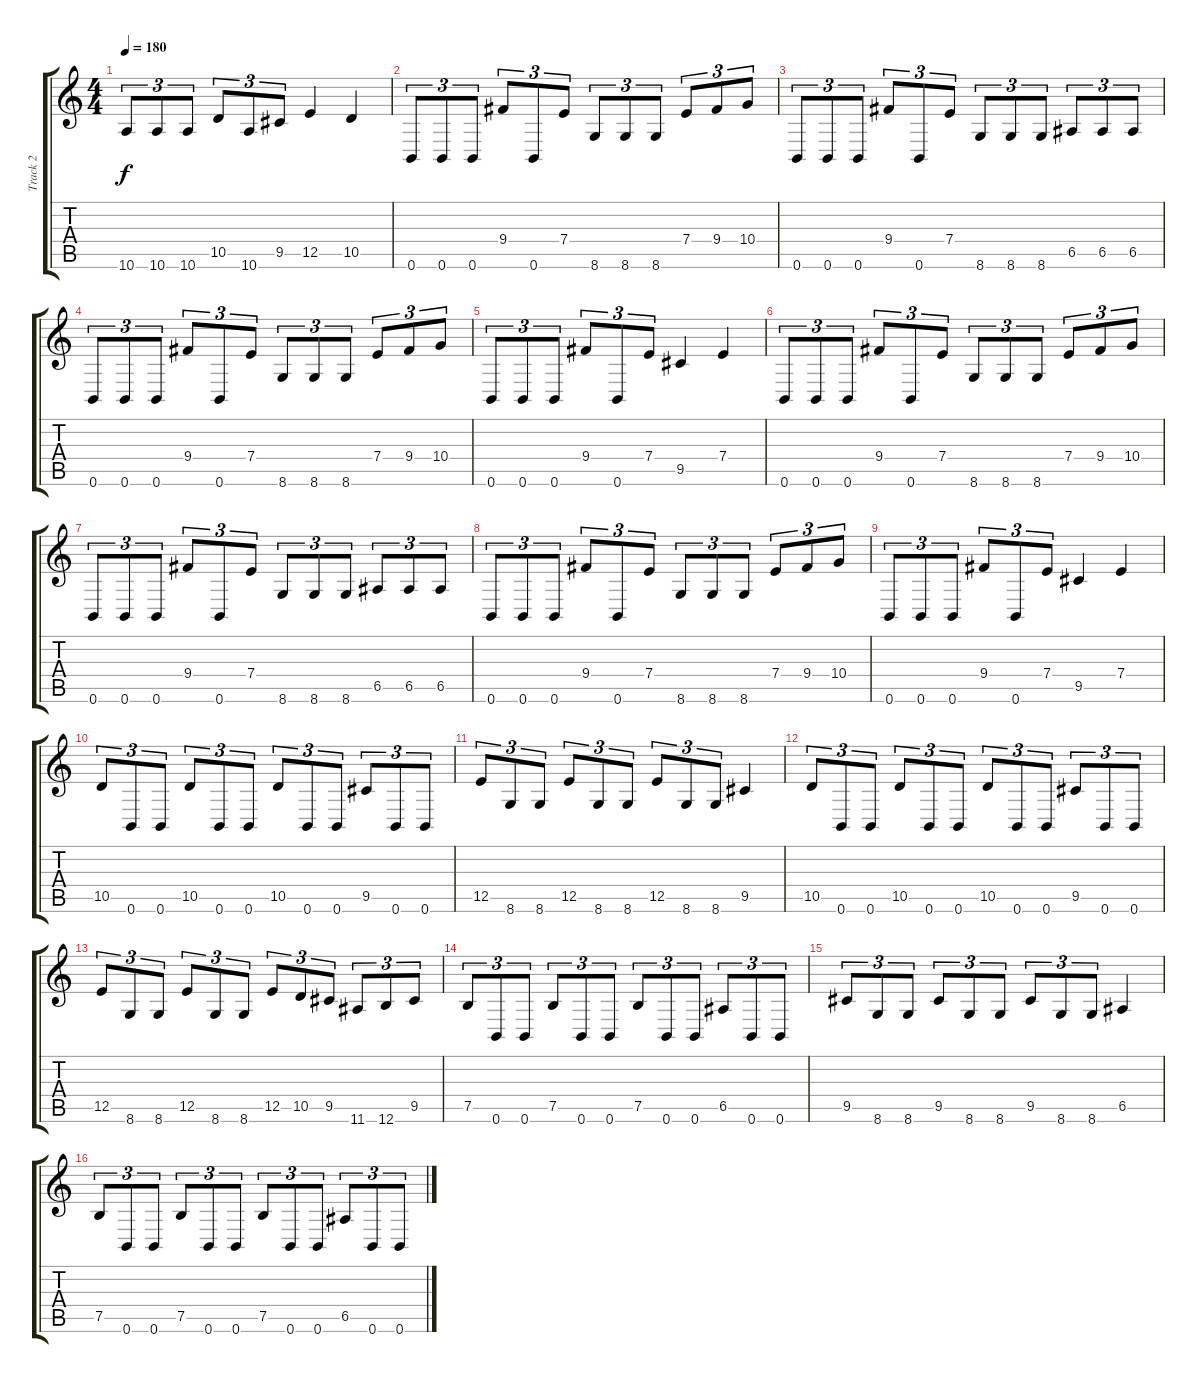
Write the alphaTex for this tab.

\track ("Track 2" "Track 2") {instrument overdrivenguitar}
\staff {score tabs}
\tuning (B3 Gb3 D3 A2 E2 B1) {hide}
\ts (4 4)
\tempo 180
\clef g2
\ks c
10.6.8{tu (3 2) dy f} 10.6.8{tu (3 2)} 10.6.8{tu (3 2)} 10.5.8{tu (3 2)} 10.6.8{tu (3 2)} 9.5.8{tu (3 2)} 12.5.4 10.5.4 |
0.6.8{tu (3 2)} 0.6.8{tu (3 2)} 0.6.8{tu (3 2)} 9.4.8{tu (3 2)} 0.6.8{tu (3 2)} 7.4.8{tu (3 2)} 8.6.8{tu (3 2)} 8.6.8{tu (3 2)} 8.6.8{tu (3 2)} 7.4.8{tu (3 2)} 9.4.8{tu (3 2)} 10.4.8{tu (3 2)} |
0.6.8{tu (3 2)} 0.6.8{tu (3 2)} 0.6.8{tu (3 2)} 9.4.8{tu (3 2)} 0.6.8{tu (3 2)} 7.4.8{tu (3 2)} 8.6.8{tu (3 2)} 8.6.8{tu (3 2)} 8.6.8{tu (3 2)} 6.5.8{tu (3 2)} 6.5.8{tu (3 2)} 6.5.8{tu (3 2)} |
0.6.8{tu (3 2)} 0.6.8{tu (3 2)} 0.6.8{tu (3 2)} 9.4.8{tu (3 2)} 0.6.8{tu (3 2)} 7.4.8{tu (3 2)} 8.6.8{tu (3 2)} 8.6.8{tu (3 2)} 8.6.8{tu (3 2)} 7.4.8{tu (3 2)} 9.4.8{tu (3 2)} 10.4.8{tu (3 2)} |
0.6.8{tu (3 2)} 0.6.8{tu (3 2)} 0.6.8{tu (3 2)} 9.4.8{tu (3 2)} 0.6.8{tu (3 2)} 7.4.8{tu (3 2)} 9.5.4 7.4.4 |
0.6.8{tu (3 2)} 0.6.8{tu (3 2)} 0.6.8{tu (3 2)} 9.4.8{tu (3 2)} 0.6.8{tu (3 2)} 7.4.8{tu (3 2)} 8.6.8{tu (3 2)} 8.6.8{tu (3 2)} 8.6.8{tu (3 2)} 7.4.8{tu (3 2)} 9.4.8{tu (3 2)} 10.4.8{tu (3 2)} |
0.6.8{tu (3 2)} 0.6.8{tu (3 2)} 0.6.8{tu (3 2)} 9.4.8{tu (3 2)} 0.6.8{tu (3 2)} 7.4.8{tu (3 2)} 8.6.8{tu (3 2)} 8.6.8{tu (3 2)} 8.6.8{tu (3 2)} 6.5.8{tu (3 2)} 6.5.8{tu (3 2)} 6.5.8{tu (3 2)} |
0.6.8{tu (3 2)} 0.6.8{tu (3 2)} 0.6.8{tu (3 2)} 9.4.8{tu (3 2)} 0.6.8{tu (3 2)} 7.4.8{tu (3 2)} 8.6.8{tu (3 2)} 8.6.8{tu (3 2)} 8.6.8{tu (3 2)} 7.4.8{tu (3 2)} 9.4.8{tu (3 2)} 10.4.8{tu (3 2)} |
0.6.8{tu (3 2)} 0.6.8{tu (3 2)} 0.6.8{tu (3 2)} 9.4.8{tu (3 2)} 0.6.8{tu (3 2)} 7.4.8{tu (3 2)} 9.5.4 7.4.4 |
10.5.8{tu (3 2)} 0.6.8{tu (3 2)} 0.6.8{tu (3 2)} 10.5.8{tu (3 2)} 0.6.8{tu (3 2)} 0.6.8{tu (3 2)} 10.5.8{tu (3 2)} 0.6.8{tu (3 2)} 0.6.8{tu (3 2)} 9.5.8{tu (3 2)} 0.6.8{tu (3 2)} 0.6.8{tu (3 2)} |
12.5.8{tu (3 2)} 8.6.8{tu (3 2)} 8.6.8{tu (3 2)} 12.5.8{tu (3 2)} 8.6.8{tu (3 2)} 8.6.8{tu (3 2)} 12.5.8{tu (3 2)} 8.6.8{tu (3 2)} 8.6.8{tu (3 2)} 9.5.4 |
10.5.8{tu (3 2)} 0.6.8{tu (3 2)} 0.6.8{tu (3 2)} 10.5.8{tu (3 2)} 0.6.8{tu (3 2)} 0.6.8{tu (3 2)} 10.5.8{tu (3 2)} 0.6.8{tu (3 2)} 0.6.8{tu (3 2)} 9.5.8{tu (3 2)} 0.6.8{tu (3 2)} 0.6.8{tu (3 2)} |
12.5.8{tu (3 2)} 8.6.8{tu (3 2)} 8.6.8{tu (3 2)} 12.5.8{tu (3 2)} 8.6.8{tu (3 2)} 8.6.8{tu (3 2)} 12.5.8{tu (3 2)} 10.5.8{tu (3 2)} 9.5.8{tu (3 2)} 11.6.8{tu (3 2)} 12.6.8{tu (3 2)} 9.5.8{tu (3 2)} |
7.5.8{tu (3 2)} 0.6.8{tu (3 2)} 0.6.8{tu (3 2)} 7.5.8{tu (3 2)} 0.6.8{tu (3 2)} 0.6.8{tu (3 2)} 7.5.8{tu (3 2)} 0.6.8{tu (3 2)} 0.6.8{tu (3 2)} 6.5.8{tu (3 2)} 0.6.8{tu (3 2)} 0.6.8{tu (3 2)} |
9.5.8{tu (3 2)} 8.6.8{tu (3 2)} 8.6.8{tu (3 2)} 9.5.8{tu (3 2)} 8.6.8{tu (3 2)} 8.6.8{tu (3 2)} 9.5.8{tu (3 2)} 8.6.8{tu (3 2)} 8.6.8{tu (3 2)} 6.5.4 |
7.5.8{tu (3 2)} 0.6.8{tu (3 2)} 0.6.8{tu (3 2)} 7.5.8{tu (3 2)} 0.6.8{tu (3 2)} 0.6.8{tu (3 2)} 7.5.8{tu (3 2)} 0.6.8{tu (3 2)} 0.6.8{tu (3 2)} 6.5.8{tu (3 2)} 0.6.8{tu (3 2)} 0.6.8{tu (3 2)}
